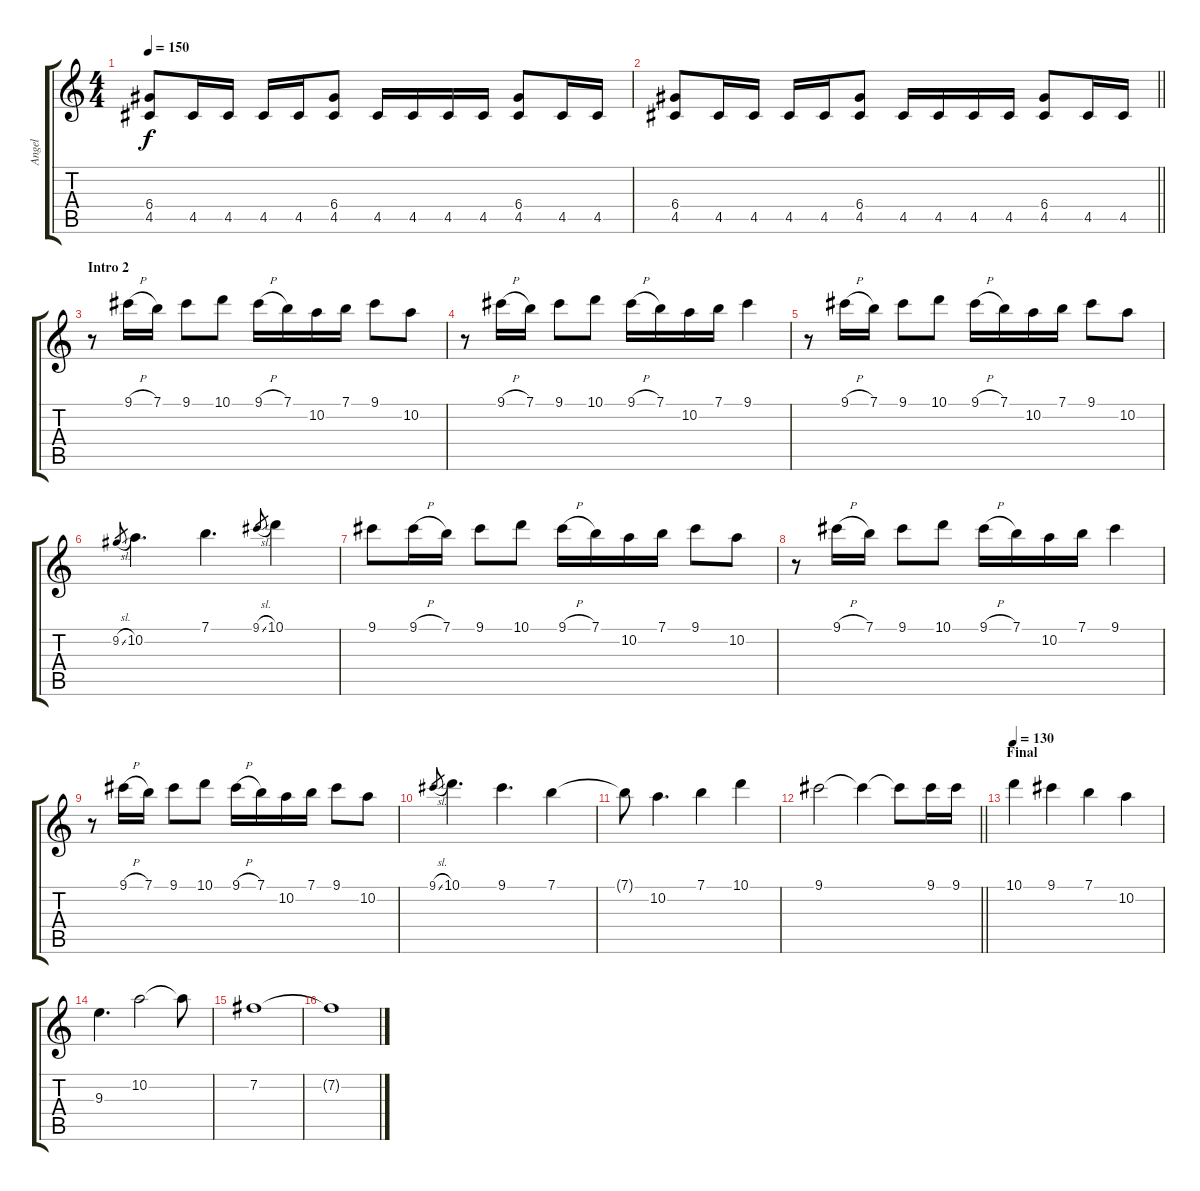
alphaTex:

\track ("Angel" "Angel") {instrument distortionguitar}
\staff {score tabs}
\tuning (E4 B3 G3 D3 A2 E2) {hide}
\ts (4 4)
\tempo 150
\clef g2
\ks c
(6.4 4.5).8{dy f} 4.5.16 4.5.16 4.5.16 4.5.16 (6.4 4.5).8 4.5.16 4.5.16 4.5.16 4.5.16 (6.4 4.5).8 4.5.16 4.5.16 |
\barLineRight lightlight
(6.4 4.5).8 4.5.16 4.5.16 4.5.16 4.5.16 (6.4 4.5).8 4.5.16 4.5.16 4.5.16 4.5.16 (6.4 4.5).8 4.5.16 4.5.16 |
\section ("" "Intro 2")
r.8 9.1{h}.16 7.1.16 9.1.8 10.1.8 9.1{h}.16 7.1.16 10.2.16 7.1.16 9.1.8 10.2.8 |
r.8 9.1{h}.16 7.1.16 9.1.8 10.1.8 9.1{h}.16 7.1.16 10.2.16 7.1.16 9.1.4 |
r.8 9.1{h}.16 7.1.16 9.1.8 10.1.8 9.1{h}.16 7.1.16 10.2.16 7.1.16 9.1.8 10.2.8 |
9.2{sl}.8{gr} 10.2.4{d} 7.1.4{d} 9.1{sl}.8{gr} 10.1.4 |
9.1.8 9.1{h}.16 7.1.16 9.1.8 10.1.8 9.1{h}.16 7.1.16 10.2.16 7.1.16 9.1.8 10.2.8 |
r.8 9.1{h}.16 7.1.16 9.1.8 10.1.8 9.1{h}.16 7.1.16 10.2.16 7.1.16 9.1.4 |
r.8 9.1{h}.16 7.1.16 9.1.8 10.1.8 9.1{h}.16 7.1.16 10.2.16 7.1.16 9.1.8 10.2.8 |
9.1{sl}.8{gr} 10.1.4{d} 9.1.4{d} 7.1.4 |
7.1{t}.8 10.2.4{d} 7.1.4 10.1.4 |
\barLineRight lightlight
9.1.2 9.1{t}.4 9.1{t}.8 9.1.16 9.1.16 |
\section ("" "Final")
\tempo 130
10.1.4 9.1.4 7.1.4 10.2.4 |
9.3.4{d} 10.2.2 10.2{t}.8 |
7.2.1{volume 0} |
7.2{t}.1
